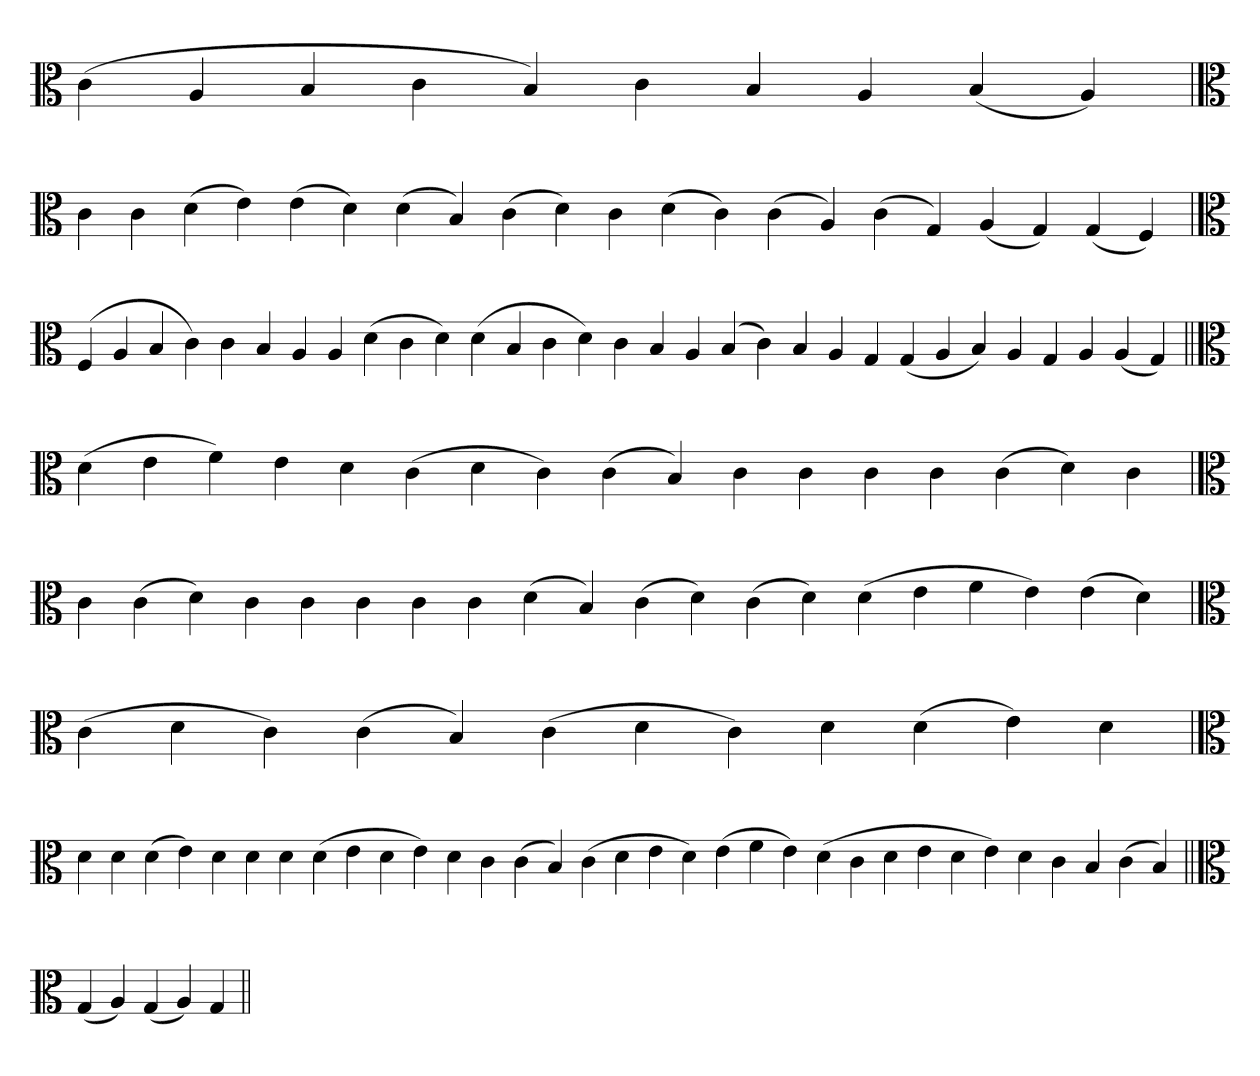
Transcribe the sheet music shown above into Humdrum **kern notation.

**kern
*part1
*staff1
*clefC3
=
(4c
4A
4B
4c
4B)
4c
4B
4A
(4B
4A)
='
*clefC3
4c
4c
(4d
4e)
(4e
4d)
(4d
4B)
(4c
4d)
4c
(4d
4c)
(4c
4A)
(4c
4G)
(4A
4G)
(4G
4F)
='
*clefC3
(4F
4A
4B
4c)
4c
4B
4A
4A
(4d
4c
4d)
(4d
4B
4c
4d)
4c
4B
4A
(4B
4c)
4B
4A
4G
(4G
4A
4B)
4A
4G
4A
(4A
4G)
=||
*clefC3
(4d
4e
4f)
4e
4d
(4c
4d
4c)
(4c
4B)
4c
4c
4c
4c
(4c
4d)
4c
=`
*clefC3
4c
(4c
4d)
4c
4c
4c
4c
4c
(4d
4B)
(4c
4d)
(4c
4d)
(4d
4e
4f
4e)
(4e
4d)
='
*clefC3
(4c
4d
4c)
(4c
4B)
(4c
4d
4c)
4d
(4d
4e)
4d
=`
*clefC3
4d
4d
(4d
4e)
4d
4d
4d
(4d
4e
4d
4e)
4d
4c
(4c
4B)
(4c
4d
4e
4d)
(4e
4f
4e)
(4d
4c
4d
4e
4d
4e)
4d
4c
4B
(4c
4B)
=||
*clefC3
(4G
4A)
(4G
4A)
4G
=||
*-
